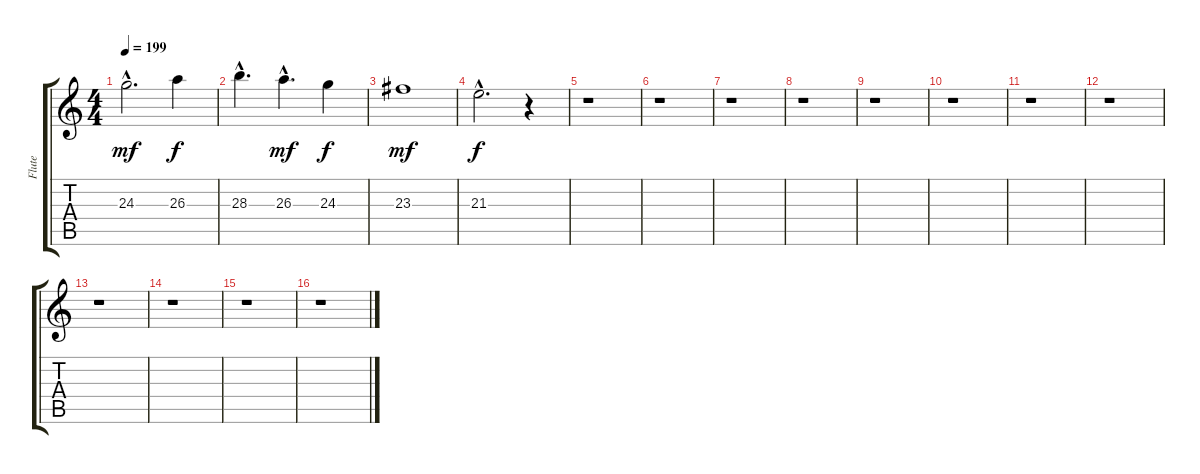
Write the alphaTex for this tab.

\track ("Flute" "Flute") {instrument flute}
\staff {score tabs}
\tuning (E4 B3 G3 D3 A2 E2) {hide}
\ts (4 4)
\tempo 199
\clef g2
\ks c
24.3{hac}.2{d dy mf} 26.3.4{dy f} |
28.3{hac}.4{d} 26.3{hac}.4{d dy mf} 24.3.4{dy f} |
23.3.1{dy mf} |
21.3{hac}.2{d dy f} r.4 |
\section ("" "")
r.1 |
r.1 |
r.1 |
r.1 |
\section ("" "")
r.1 |
r.1 |
r.1 |
r.1 |
\section ("" "")
r.1 |
r.1 |
r.1 |
r.1
